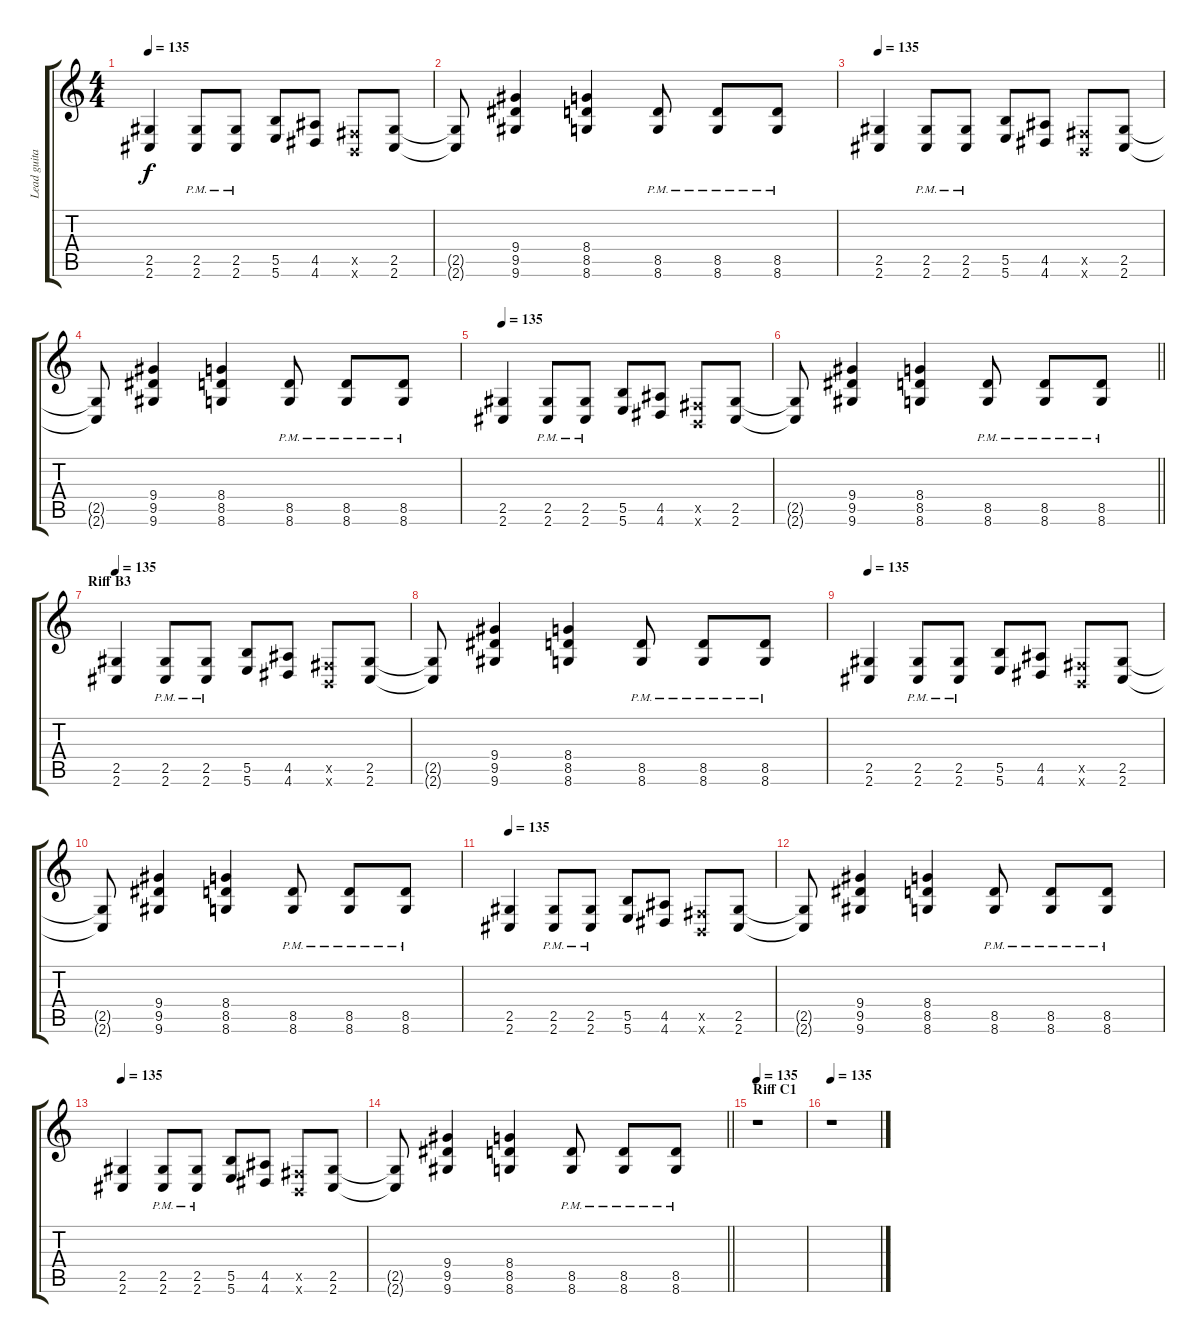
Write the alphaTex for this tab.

\track ("Lead guitar" "Lead guita") {instrument overdrivenguitar}
\staff {score tabs}
\tuning (Db4 Ab3 E3 B2 Gb2 B1) {hide}
\ts (4 4)
\tempo 135
\clef g2
\ks c
(2.5 2.6).4{dy f} (2.5{pm} 2.6{pm}).8 (2.5{pm} 2.6{pm}).8 (5.5 5.6).8 (4.5 4.6).8 (0.5{x} 0.6{x}).8 (2.5 2.6).8 |
(2.5{t} 2.6{t}).8 (9.4 9.5 9.6).4 (8.4 8.5 8.6).4 (8.5{pm} 8.6{pm}).8 (8.5{pm} 8.6{pm}).8 (8.5{pm} 8.6{pm}).8 |
\tempo 135
(2.5 2.6).4 (2.5{pm} 2.6{pm}).8 (2.5{pm} 2.6{pm}).8 (5.5 5.6).8 (4.5 4.6).8 (0.5{x} 0.6{x}).8 (2.5 2.6).8 |
(2.5{t} 2.6{t}).8 (9.4 9.5 9.6).4 (8.4 8.5 8.6).4 (8.5{pm} 8.6{pm}).8 (8.5{pm} 8.6{pm}).8 (8.5{pm} 8.6{pm}).8 |
\tempo 135
(2.5 2.6).4 (2.5{pm} 2.6{pm}).8 (2.5{pm} 2.6{pm}).8 (5.5 5.6).8 (4.5 4.6).8 (0.5{x} 0.6{x}).8 (2.5 2.6).8 |
\barLineRight lightlight
(2.5{t} 2.6{t}).8 (9.4 9.5 9.6).4 (8.4 8.5 8.6).4 (8.5{pm} 8.6{pm}).8 (8.5{pm} 8.6{pm}).8 (8.5{pm} 8.6{pm}).8 |
\section ("" "Riff B3")
\tempo 135
(2.5 2.6).4 (2.5{pm} 2.6{pm}).8 (2.5{pm} 2.6{pm}).8 (5.5 5.6).8 (4.5 4.6).8 (0.5{x} 0.6{x}).8 (2.5 2.6).8 |
(2.5{t} 2.6{t}).8 (9.4 9.5 9.6).4 (8.4 8.5 8.6).4 (8.5{pm} 8.6{pm}).8 (8.5{pm} 8.6{pm}).8 (8.5{pm} 8.6{pm}).8 |
\tempo 135
(2.5 2.6).4 (2.5{pm} 2.6{pm}).8 (2.5{pm} 2.6{pm}).8 (5.5 5.6).8 (4.5 4.6).8 (0.5{x} 0.6{x}).8 (2.5 2.6).8 |
(2.5{t} 2.6{t}).8 (9.4 9.5 9.6).4 (8.4 8.5 8.6).4 (8.5{pm} 8.6{pm}).8 (8.5{pm} 8.6{pm}).8 (8.5{pm} 8.6{pm}).8 |
\tempo 135
(2.5 2.6).4 (2.5{pm} 2.6{pm}).8 (2.5{pm} 2.6{pm}).8 (5.5 5.6).8 (4.5 4.6).8 (0.5{x} 0.6{x}).8 (2.5 2.6).8 |
(2.5{t} 2.6{t}).8 (9.4 9.5 9.6).4 (8.4 8.5 8.6).4 (8.5{pm} 8.6{pm}).8 (8.5{pm} 8.6{pm}).8 (8.5{pm} 8.6{pm}).8 |
\tempo 135
(2.5 2.6).4 (2.5{pm} 2.6{pm}).8 (2.5{pm} 2.6{pm}).8 (5.5 5.6).8 (4.5 4.6).8 (0.5{x} 0.6{x}).8 (2.5 2.6).8 |
\barLineRight lightlight
(2.5{t} 2.6{t}).8 (9.4 9.5 9.6).4 (8.4 8.5 8.6).4 (8.5{pm} 8.6{pm}).8 (8.5{pm} 8.6{pm}).8 (8.5{pm} 8.6{pm}).8 |
\section ("" "Riff C1")
\tempo 135
r.1 |
\tempo 135
r.1
